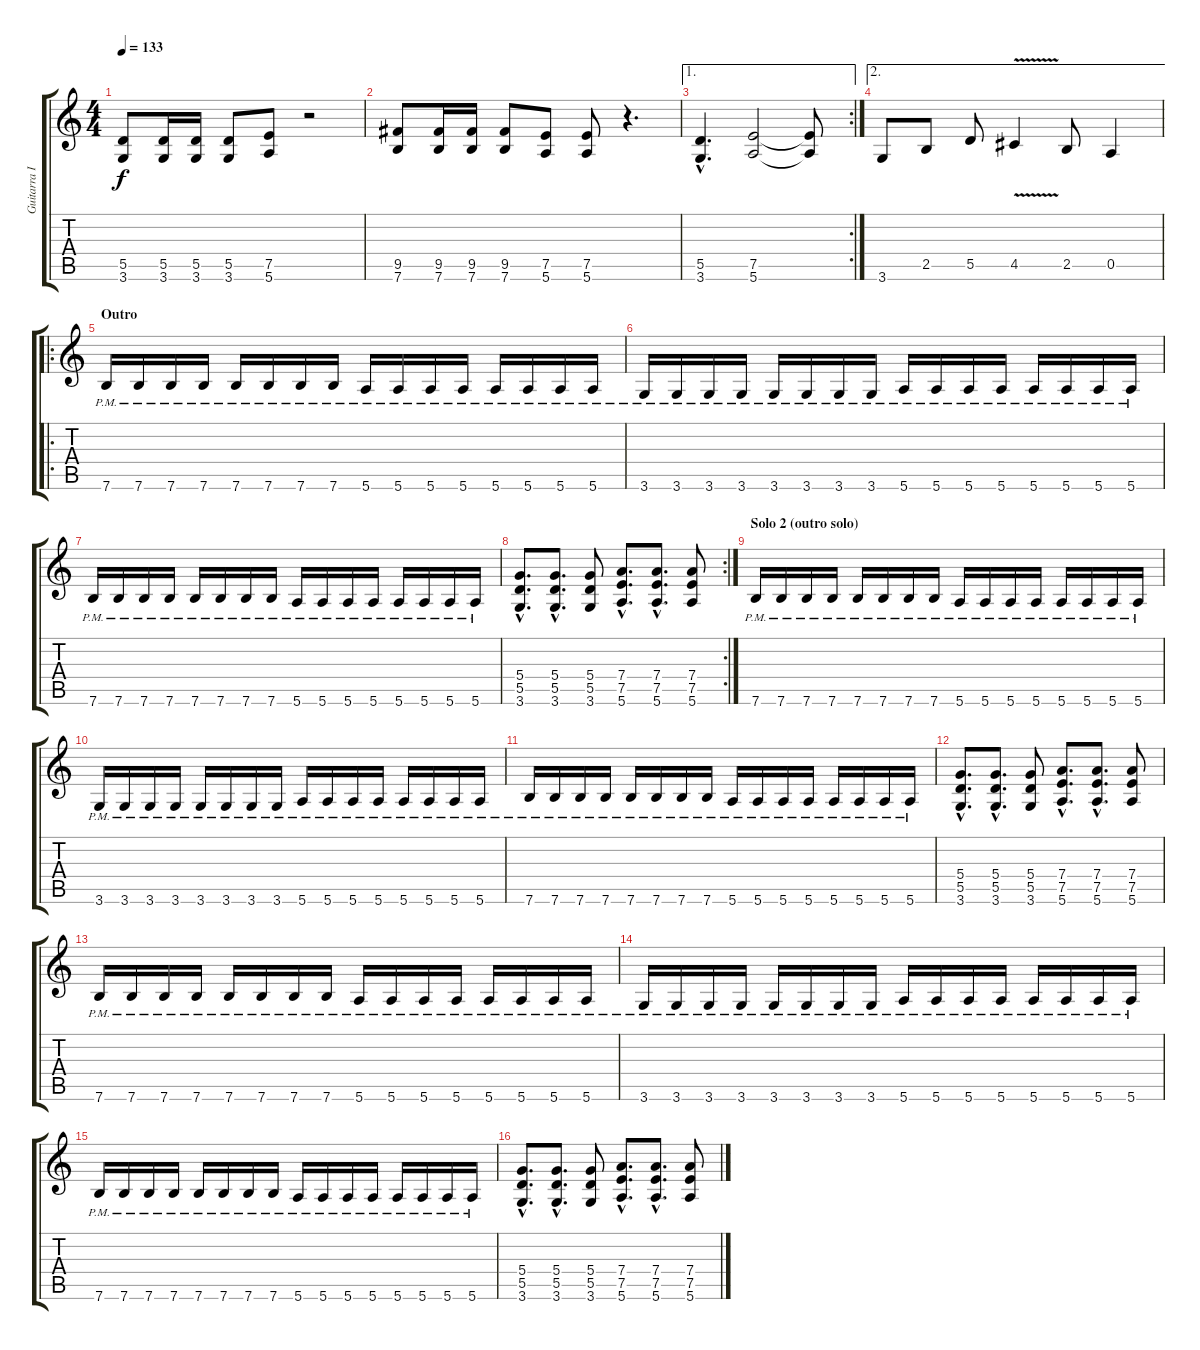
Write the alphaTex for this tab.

\track ("Guitarra II" "Guitarra I") {instrument distortionguitar}
\staff {score tabs}
\tuning (E4 B3 G3 D3 A2 E2) {hide}
\ts (4 4)
\tempo 133
\clef g2
\ks c
(5.5 3.6).8{dy f} (5.5 3.6).16 (5.5 3.6).16 (5.5 3.6).8 (7.5 5.6).8 r.2 |
(9.5 7.6).8 (9.5 7.6).16 (9.5 7.6).16 (9.5 7.6).8 (7.5 5.6).8 (7.5 5.6).8 r.4{d} |
\ae 1
\rc 2
(5.5{hac} 3.6{hac}).4{d} (7.5 5.6).2 (7.5{t} 5.6{t}).8 |
\ae 2
3.6.8 2.5.8 5.5.8 4.5{v}.4 2.5.8 0.5.4 |
\ro
\section ("" "Outro")
7.6{pm}.16 7.6{pm}.16 7.6{pm}.16 7.6{pm}.16 7.6{pm}.16 7.6{pm}.16 7.6{pm}.16 7.6{pm}.16 5.6{pm}.16 5.6{pm}.16 5.6{pm}.16 5.6{pm}.16 5.6{pm}.16 5.6{pm}.16 5.6{pm}.16 5.6{pm}.16 |
3.6{pm}.16 3.6{pm}.16 3.6{pm}.16 3.6{pm}.16 3.6{pm}.16 3.6{pm}.16 3.6{pm}.16 3.6{pm}.16 5.6{pm}.16 5.6{pm}.16 5.6{pm}.16 5.6{pm}.16 5.6{pm}.16 5.6{pm}.16 5.6{pm}.16 5.6{pm}.16 |
7.6{pm}.16 7.6{pm}.16 7.6{pm}.16 7.6{pm}.16 7.6{pm}.16 7.6{pm}.16 7.6{pm}.16 7.6{pm}.16 5.6{pm}.16 5.6{pm}.16 5.6{pm}.16 5.6{pm}.16 5.6{pm}.16 5.6{pm}.16 5.6{pm}.16 5.6{pm}.16 |
\rc 2
(5.4{hac} 5.5{hac} 3.6{hac}).8{d} (5.4{hac} 5.5{hac} 3.6{hac}).8{d} (5.4 5.5 3.6).8 (7.4{hac} 7.5{hac} 5.6{hac}).8{d} (7.4{hac} 7.5{hac} 5.6{hac}).8{d} (7.4 7.5 5.6).8 |
\section ("" "Solo 2 (outro solo)")
7.6{pm}.16 7.6{pm}.16 7.6{pm}.16 7.6{pm}.16 7.6{pm}.16 7.6{pm}.16 7.6{pm}.16 7.6{pm}.16 5.6{pm}.16 5.6{pm}.16 5.6{pm}.16 5.6{pm}.16 5.6{pm}.16 5.6{pm}.16 5.6{pm}.16 5.6{pm}.16 |
3.6{pm}.16 3.6{pm}.16 3.6{pm}.16 3.6{pm}.16 3.6{pm}.16 3.6{pm}.16 3.6{pm}.16 3.6{pm}.16 5.6{pm}.16 5.6{pm}.16 5.6{pm}.16 5.6{pm}.16 5.6{pm}.16 5.6{pm}.16 5.6{pm}.16 5.6{pm}.16 |
7.6{pm}.16 7.6{pm}.16 7.6{pm}.16 7.6{pm}.16 7.6{pm}.16 7.6{pm}.16 7.6{pm}.16 7.6{pm}.16 5.6{pm}.16 5.6{pm}.16 5.6{pm}.16 5.6{pm}.16 5.6{pm}.16 5.6{pm}.16 5.6{pm}.16 5.6{pm}.16 |
(5.4{hac} 5.5{hac} 3.6{hac}).8{d} (5.4{hac} 5.5{hac} 3.6{hac}).8{d} (5.4 5.5 3.6).8 (7.4{hac} 7.5{hac} 5.6{hac}).8{d} (7.4{hac} 7.5{hac} 5.6{hac}).8{d} (7.4 7.5 5.6).8 |
7.6{pm}.16 7.6{pm}.16 7.6{pm}.16 7.6{pm}.16 7.6{pm}.16 7.6{pm}.16 7.6{pm}.16 7.6{pm}.16 5.6{pm}.16 5.6{pm}.16 5.6{pm}.16 5.6{pm}.16 5.6{pm}.16 5.6{pm}.16 5.6{pm}.16 5.6{pm}.16 |
3.6{pm}.16 3.6{pm}.16 3.6{pm}.16 3.6{pm}.16 3.6{pm}.16 3.6{pm}.16 3.6{pm}.16 3.6{pm}.16 5.6{pm}.16 5.6{pm}.16 5.6{pm}.16 5.6{pm}.16 5.6{pm}.16 5.6{pm}.16 5.6{pm}.16 5.6{pm}.16 |
7.6{pm}.16 7.6{pm}.16 7.6{pm}.16 7.6{pm}.16 7.6{pm}.16 7.6{pm}.16 7.6{pm}.16 7.6{pm}.16 5.6{pm}.16 5.6{pm}.16 5.6{pm}.16 5.6{pm}.16 5.6{pm}.16 5.6{pm}.16 5.6{pm}.16 5.6{pm}.16 |
(5.4{hac} 5.5{hac} 3.6{hac}).8{d} (5.4{hac} 5.5{hac} 3.6{hac}).8{d} (5.4 5.5 3.6).8 (7.4{hac} 7.5{hac} 5.6{hac}).8{d} (7.4{hac} 7.5{hac} 5.6{hac}).8{d} (7.4 7.5 5.6).8
